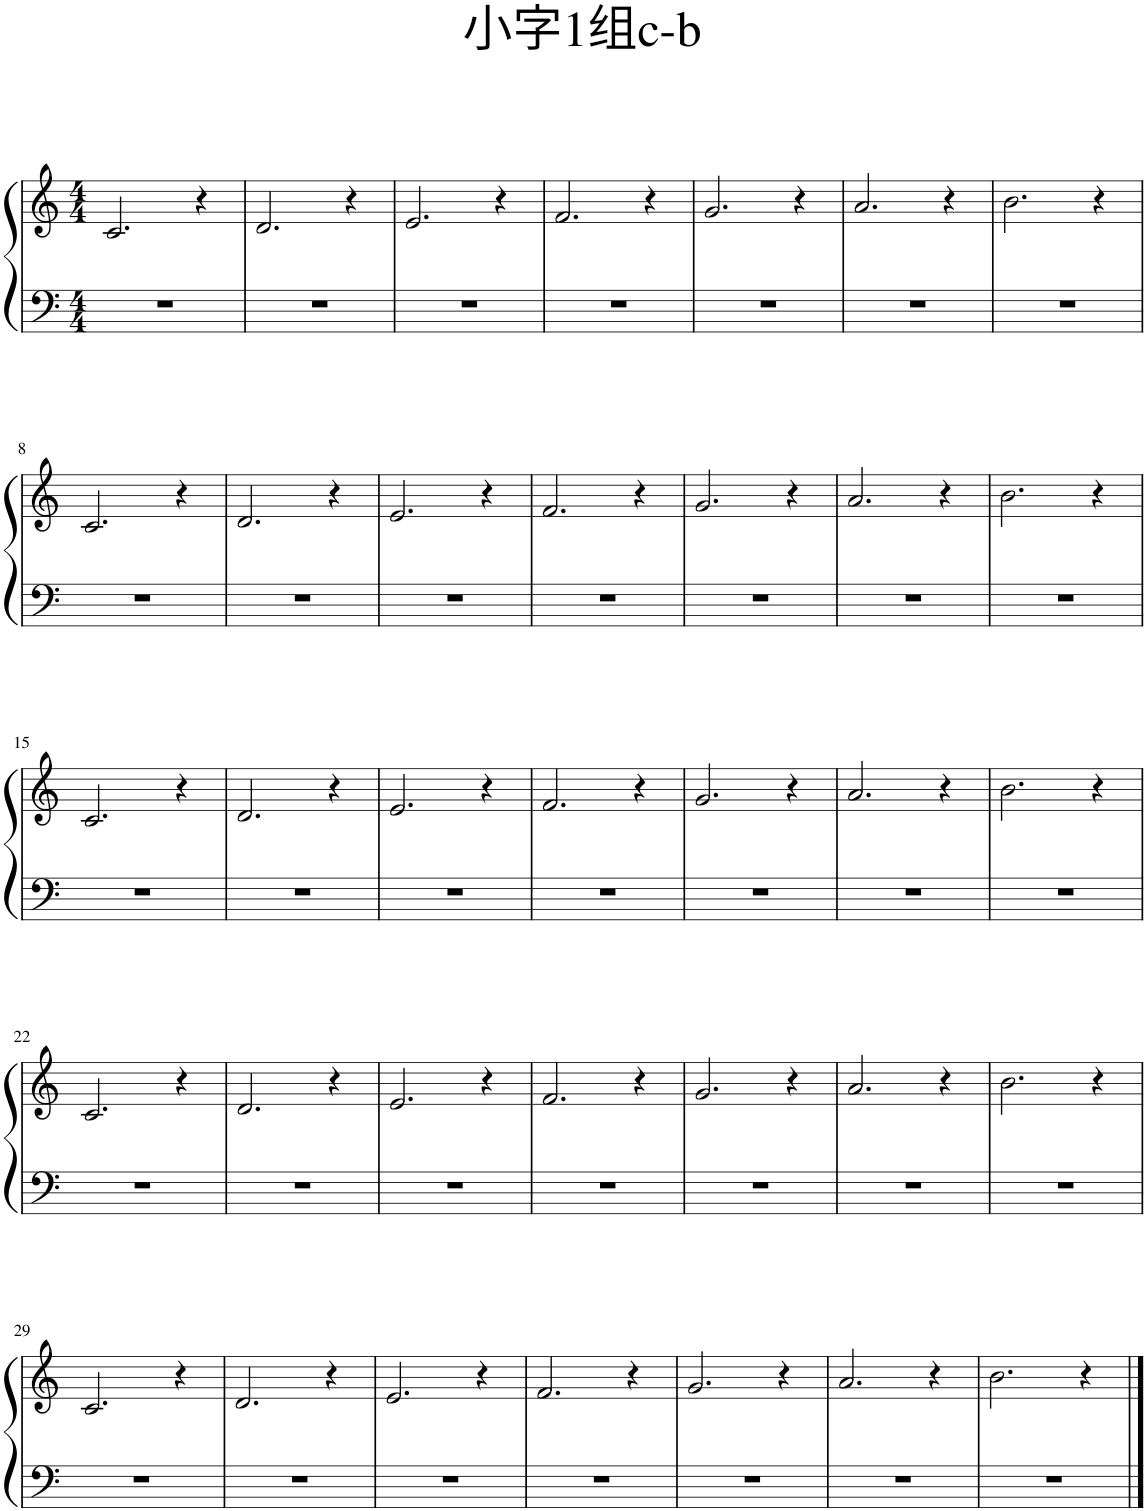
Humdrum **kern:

**kern	**kern
*part1	*part1
*staff2	*staff1
*I"钢琴	*
*clefF4	*clefG2
*k[]	*k[]
*M4/4	*M4/4
=1	=1
1r	2.c/
.	4r
=2	=2
1r	2.d/
.	4r
=3	=3
1r	2.e/
.	4r
=4	=4
1r	2.f/
.	4r
=5	=5
1r	2.g/
.	4r
=6	=6
1r	2.a/
.	4r
=7	=7
1r	2.b\
.	4r
!!LO:LB:g=z
=8	=8
1r	2.c/
.	4r
=9	=9
1r	2.d/
.	4r
=10	=10
1r	2.e/
.	4r
=11	=11
1r	2.f/
.	4r
=12	=12
1r	2.g/
.	4r
=13	=13
1r	2.a/
.	4r
=14	=14
1r	2.b\
.	4r
!!LO:LB:g=z
=15	=15
1r	2.c/
.	4r
=16	=16
1r	2.d/
.	4r
=17	=17
1r	2.e/
.	4r
=18	=18
1r	2.f/
.	4r
=19	=19
1r	2.g/
.	4r
=20	=20
1r	2.a/
.	4r
=21	=21
1r	2.b\
.	4r
!!LO:LB:g=z
=22	=22
1r	2.c/
.	4r
=23	=23
1r	2.d/
.	4r
=24	=24
1r	2.e/
.	4r
=25	=25
1r	2.f/
.	4r
=26	=26
1r	2.g/
.	4r
=27	=27
1r	2.a/
.	4r
=28	=28
1r	2.b\
.	4r
!!LO:LB:g=z
=29	=29
1r	2.c/
.	4r
=30	=30
1r	2.d/
.	4r
=31	=31
1r	2.e/
.	4r
=32	=32
1r	2.f/
.	4r
=33	=33
1r	2.g/
.	4r
=34	=34
1r	2.a/
.	4r
=35	=35
1r	2.b\
.	4r
==	==
*-	*-
